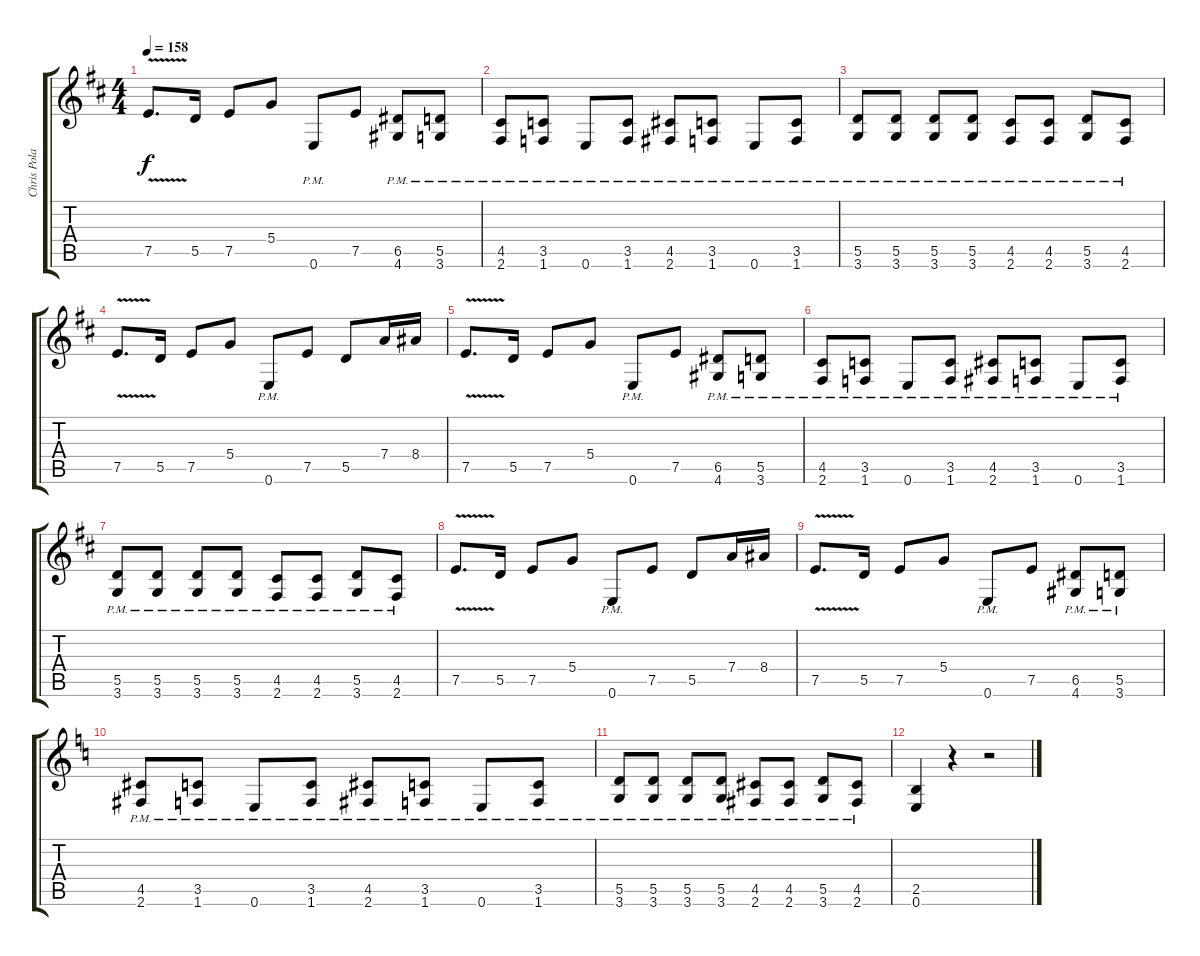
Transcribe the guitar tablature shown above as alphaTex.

\track ("Chris Poland" "Chris Pola") {instrument distortionguitar}
\staff {score tabs}
\tuning (E4 B3 G3 D3 A2 E2) {hide}
\ts (4 4)
\tempo 158
\clef g2
\ks d
7.5{v}.8{d dy f} 5.5.16 7.5.8 5.4.8 0.6{pm}.8 7.5.8 (6.5{pm} 4.6{pm}).8 (5.5{pm} 3.6{pm}).8 |
(4.5{pm} 2.6{pm}).8 (3.5{pm} 1.6{pm}).8 0.6{pm}.8 (3.5{pm} 1.6{pm}).8 (4.5{pm} 2.6{pm}).8 (3.5{pm} 1.6{pm}).8 0.6{pm}.8 (3.5{pm} 1.6{pm}).8 |
(5.5{pm} 3.6{pm}).8 (5.5{pm} 3.6{pm}).8 (5.5{pm} 3.6{pm}).8 (5.5{pm} 3.6{pm}).8 (4.5{pm} 2.6{pm}).8 (4.5{pm} 2.6{pm}).8 (5.5{pm} 3.6{pm}).8 (4.5{pm} 2.6{pm}).8 |
7.5{v}.8{d} 5.5.16 7.5.8 5.4.8 0.6{pm}.8 7.5.8 5.5.8 7.4.16 8.4.16 |
7.5{v}.8{d} 5.5.16 7.5.8 5.4.8 0.6{pm}.8 7.5.8 (6.5{pm} 4.6{pm}).8 (5.5{pm} 3.6{pm}).8 |
(4.5{pm} 2.6{pm}).8 (3.5{pm} 1.6{pm}).8 0.6{pm}.8 (3.5{pm} 1.6{pm}).8 (4.5{pm} 2.6{pm}).8 (3.5{pm} 1.6{pm}).8 0.6{pm}.8 (3.5{pm} 1.6{pm}).8 |
(5.5{pm} 3.6{pm}).8 (5.5{pm} 3.6{pm}).8 (5.5{pm} 3.6{pm}).8 (5.5{pm} 3.6{pm}).8 (4.5{pm} 2.6{pm}).8 (4.5{pm} 2.6{pm}).8 (5.5{pm} 3.6{pm}).8 (4.5{pm} 2.6{pm}).8 |
7.5{v}.8{d} 5.5.16 7.5.8 5.4.8 0.6{pm}.8 7.5.8 5.5.8 7.4.16 8.4.16 |
7.5{v}.8{d} 5.5.16 7.5.8 5.4.8 0.6{pm}.8 7.5.8 (6.5{pm} 4.6{pm}).8 (5.5{pm} 3.6{pm}).8 |
\ks c
(4.5{pm} 2.6{pm}).8 (3.5{pm} 1.6{pm}).8 0.6{pm}.8 (3.5{pm} 1.6{pm}).8 (4.5{pm} 2.6{pm}).8 (3.5{pm} 1.6{pm}).8 0.6{pm}.8 (3.5{pm} 1.6{pm}).8 |
(5.5{pm} 3.6{pm}).8 (5.5{pm} 3.6{pm}).8 (5.5{pm} 3.6{pm}).8 (5.5{pm} 3.6{pm}).8 (4.5{pm} 2.6{pm}).8 (4.5{pm} 2.6{pm}).8 (5.5{pm} 3.6{pm}).8 (4.5{pm} 2.6{pm}).8 |
(2.5 0.6).4 r.4 r.2
